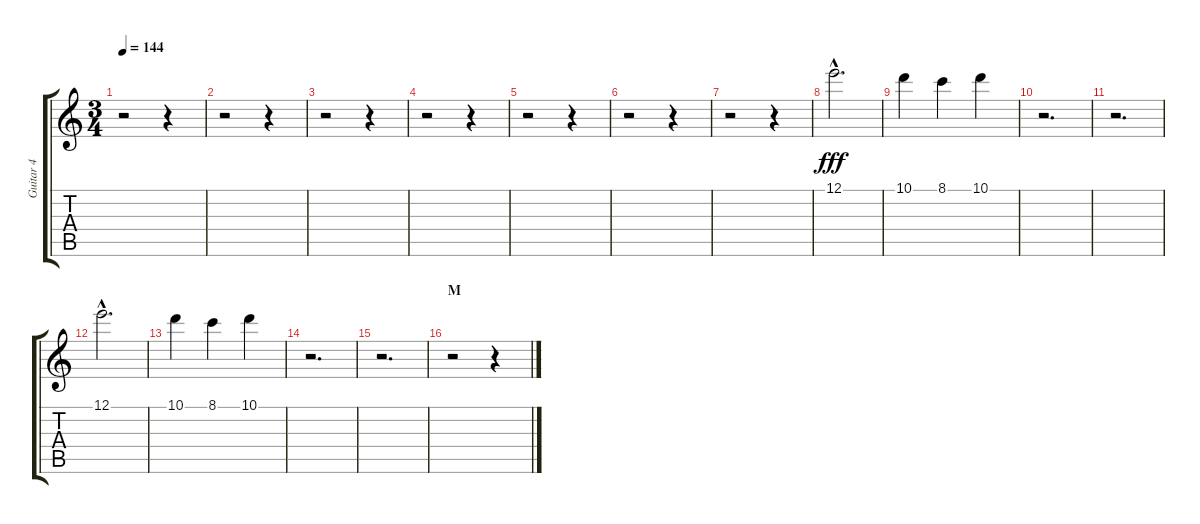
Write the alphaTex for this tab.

\track ("Guitar 4" "Guitar 4") {instrument distortionguitar}
\staff {score tabs}
\tuning (E4 B3 G3 D3 A2 E2) {hide}
\ts (3 4)
\tempo 144
\clef g2
\ks c
r.2{dy fff} r.4 |
r.2 r.4 |
r.2 r.4 |
r.2 r.4 |
r.2 r.4 |
r.2 r.4 |
r.2 r.4 |
12.1{hac}.2{d} |
10.1.4 8.1.4 10.1.4 |
r.2{d} |
r.2{d} |
12.1{hac}.2{d} |
10.1.4 8.1.4 10.1.4 |
r.2{d} |
r.2{d} |
\section ("" "M")
r.2 r.4
